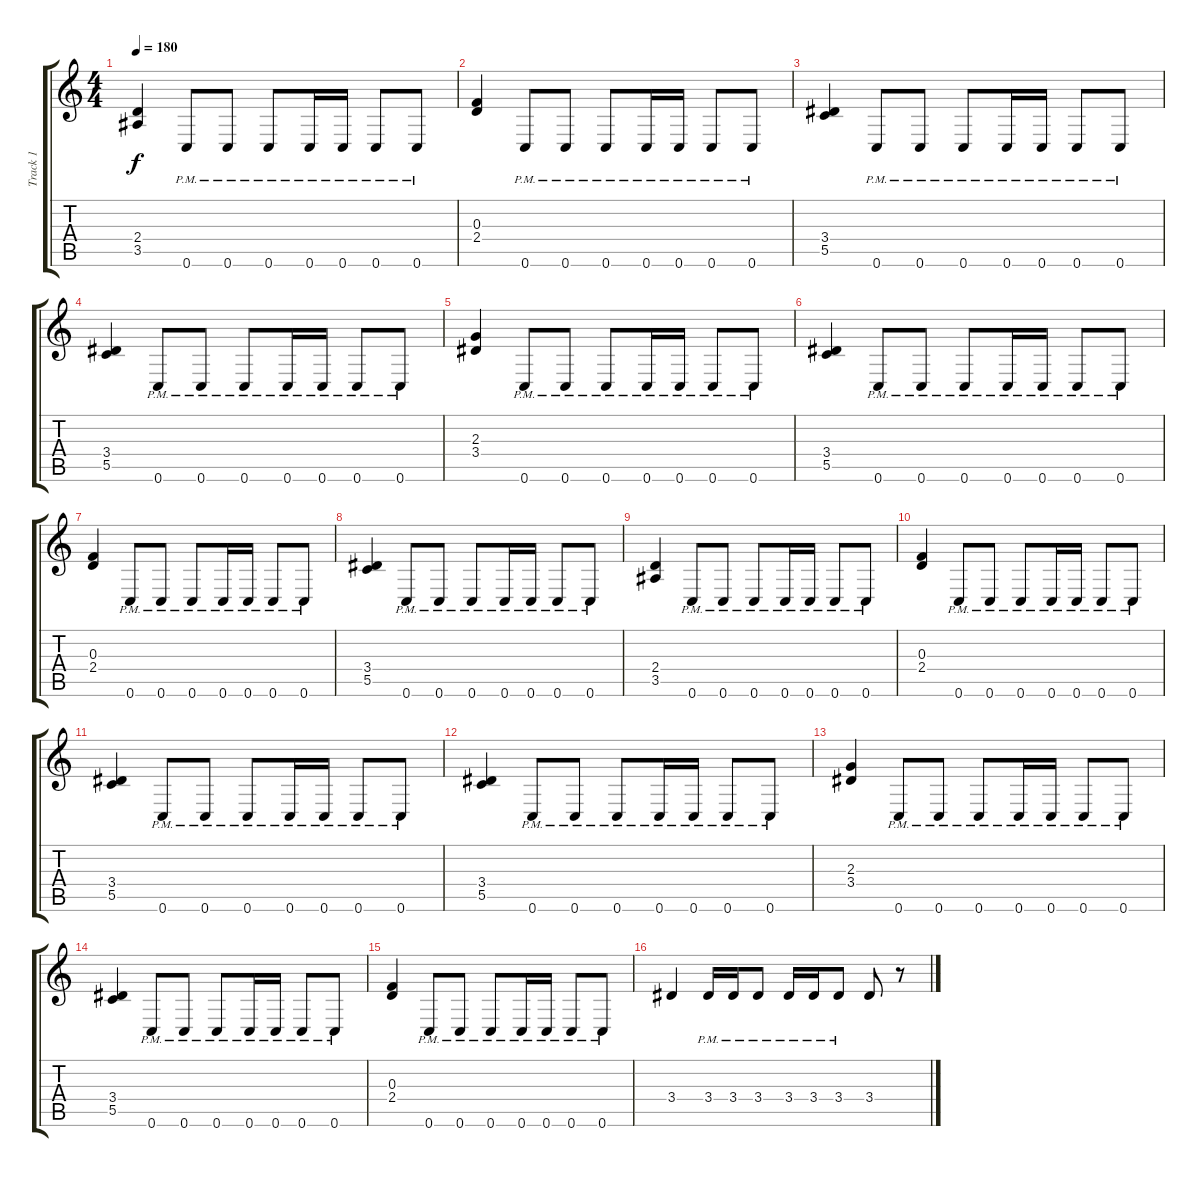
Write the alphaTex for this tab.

\track ("Track 1" "Track 1") {instrument overdrivenguitar}
\staff {score tabs}
\tuning (D4 A3 F3 C3 G2 C2) {hide}
\ts (4 4)
\tempo 180
\clef g2
\ks c
(2.4 3.5).4{dy f} 0.6{pm}.8 0.6{pm}.8 0.6{pm}.8 0.6{pm}.16 0.6{pm}.16 0.6{pm}.8 0.6{pm}.8 |
(0.3 2.4).4 0.6{pm}.8 0.6{pm}.8 0.6{pm}.8 0.6{pm}.16 0.6{pm}.16 0.6{pm}.8 0.6{pm}.8 |
(3.4 5.5).4 0.6{pm}.8 0.6{pm}.8 0.6{pm}.8 0.6{pm}.16 0.6{pm}.16 0.6{pm}.8 0.6{pm}.8 |
(3.4 5.5).4 0.6{pm}.8 0.6{pm}.8 0.6{pm}.8 0.6{pm}.16 0.6{pm}.16 0.6{pm}.8 0.6{pm}.8 |
(2.3 3.4).4 0.6{pm}.8 0.6{pm}.8 0.6{pm}.8 0.6{pm}.16 0.6{pm}.16 0.6{pm}.8 0.6{pm}.8 |
(3.4 5.5).4 0.6{pm}.8 0.6{pm}.8 0.6{pm}.8 0.6{pm}.16 0.6{pm}.16 0.6{pm}.8 0.6{pm}.8 |
(0.3 2.4).4 0.6{pm}.8 0.6{pm}.8 0.6{pm}.8 0.6{pm}.16 0.6{pm}.16 0.6{pm}.8 0.6{pm}.8 |
(3.4 5.5).4 0.6{pm}.8 0.6{pm}.8 0.6{pm}.8 0.6{pm}.16 0.6{pm}.16 0.6{pm}.8 0.6{pm}.8 |
(2.4 3.5).4 0.6{pm}.8 0.6{pm}.8 0.6{pm}.8 0.6{pm}.16 0.6{pm}.16 0.6{pm}.8 0.6{pm}.8 |
(0.3 2.4).4 0.6{pm}.8 0.6{pm}.8 0.6{pm}.8 0.6{pm}.16 0.6{pm}.16 0.6{pm}.8 0.6{pm}.8 |
(3.4 5.5).4 0.6{pm}.8 0.6{pm}.8 0.6{pm}.8 0.6{pm}.16 0.6{pm}.16 0.6{pm}.8 0.6{pm}.8 |
(3.4 5.5).4 0.6{pm}.8 0.6{pm}.8 0.6{pm}.8 0.6{pm}.16 0.6{pm}.16 0.6{pm}.8 0.6{pm}.8 |
(2.3 3.4).4 0.6{pm}.8 0.6{pm}.8 0.6{pm}.8 0.6{pm}.16 0.6{pm}.16 0.6{pm}.8 0.6{pm}.8 |
(3.4 5.5).4 0.6{pm}.8 0.6{pm}.8 0.6{pm}.8 0.6{pm}.16 0.6{pm}.16 0.6{pm}.8 0.6{pm}.8 |
(0.3 2.4).4 0.6{pm}.8 0.6{pm}.8 0.6{pm}.8 0.6{pm}.16 0.6{pm}.16 0.6{pm}.8 0.6{pm}.8 |
3.4.4 3.4{pm}.16 3.4{pm}.16 3.4{pm}.8 3.4{pm}.16 3.4{pm}.16 3.4{pm}.8 3.4.8 r.8
